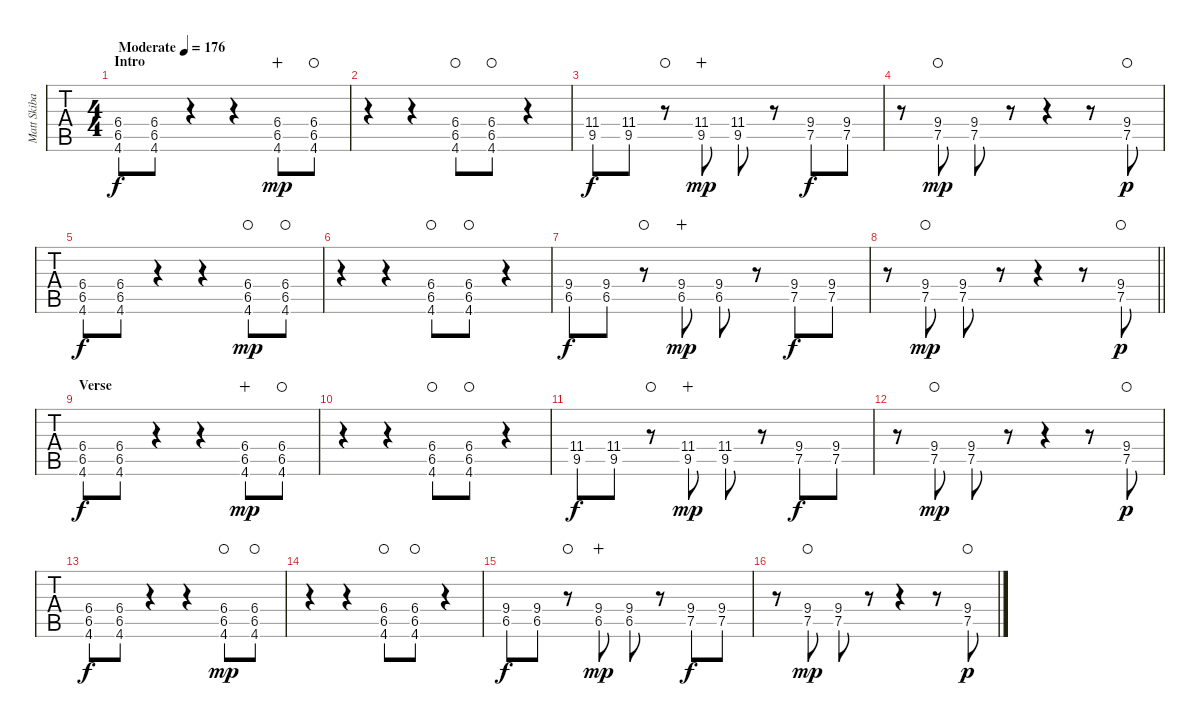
\track ("Matt Skiba - Guitar One - Right Channel" "Matt Skiba") {instrument distortionguitar}
\staff {tabs}
\tuning (E4 B3 G3 D3 A2 E2) {hide}
\ts (4 4)
\section ("" "Intro")
\tempo (176 "Moderate")
\clef g2
\ks b
(6.4 6.5 4.6).8{dy f instrument distortionguitar} (6.4 6.5 4.6).8 r.4 r.4 (6.4 6.5 4.6).8{dy mp wahc} (6.4 6.5 4.6).8{waho} |
r.4 r.4 (6.4 6.5 4.6).8{waho} (6.4 6.5 4.6).8{waho} r.4 |
(11.4 9.5).8{dy f} (11.4 9.5).8 r.8{waho} (11.4 9.5).8{dy mp wahc} (11.4 9.5).8 r.8 (9.4 7.5).8{dy f} (9.4 7.5).8 |
r.8 (9.4 7.5).8{dy mp waho} (9.4 7.5).8 r.8 r.4 r.8 (9.4 7.5).8{dy p waho} |
(6.4 6.5 4.6).8{dy f} (6.4 6.5 4.6).8 r.4 r.4 (6.4 6.5 4.6).8{dy mp waho} (6.4 6.5 4.6).8{waho} |
r.4 r.4 (6.4 6.5 4.6).8{waho} (6.4 6.5 4.6).8{waho} r.4 |
(9.4 6.5).8{dy f} (9.4 6.5).8 r.8{waho} (9.4 6.5).8{dy mp wahc} (9.4 6.5).8 r.8 (9.4 7.5).8{dy f} (9.4 7.5).8 |
\barLineRight lightlight
r.8 (9.4 7.5).8{dy mp waho} (9.4 7.5).8 r.8 r.4 r.8 (9.4 7.5).8{dy p waho} |
\section ("" "Verse")
(6.4 6.5 4.6).8{dy f} (6.4 6.5 4.6).8 r.4 r.4 (6.4 6.5 4.6).8{dy mp wahc} (6.4 6.5 4.6).8{waho} |
r.4 r.4 (6.4 6.5 4.6).8{waho} (6.4 6.5 4.6).8{waho} r.4 |
(11.4 9.5).8{dy f} (11.4 9.5).8 r.8{waho} (11.4 9.5).8{dy mp wahc} (11.4 9.5).8 r.8 (9.4 7.5).8{dy f} (9.4 7.5).8 |
r.8 (9.4 7.5).8{dy mp waho} (9.4 7.5).8 r.8 r.4 r.8 (9.4 7.5).8{dy p waho} |
(6.4 6.5 4.6).8{dy f} (6.4 6.5 4.6).8 r.4 r.4 (6.4 6.5 4.6).8{dy mp waho} (6.4 6.5 4.6).8{waho} |
r.4 r.4 (6.4 6.5 4.6).8{waho} (6.4 6.5 4.6).8{waho} r.4 |
(9.4 6.5).8{dy f} (9.4 6.5).8 r.8{waho} (9.4 6.5).8{dy mp wahc} (9.4 6.5).8 r.8 (9.4 7.5).8{dy f} (9.4 7.5).8 |
r.8 (9.4 7.5).8{dy mp waho} (9.4 7.5).8 r.8 r.4 r.8 (9.4 7.5).8{dy p waho}
